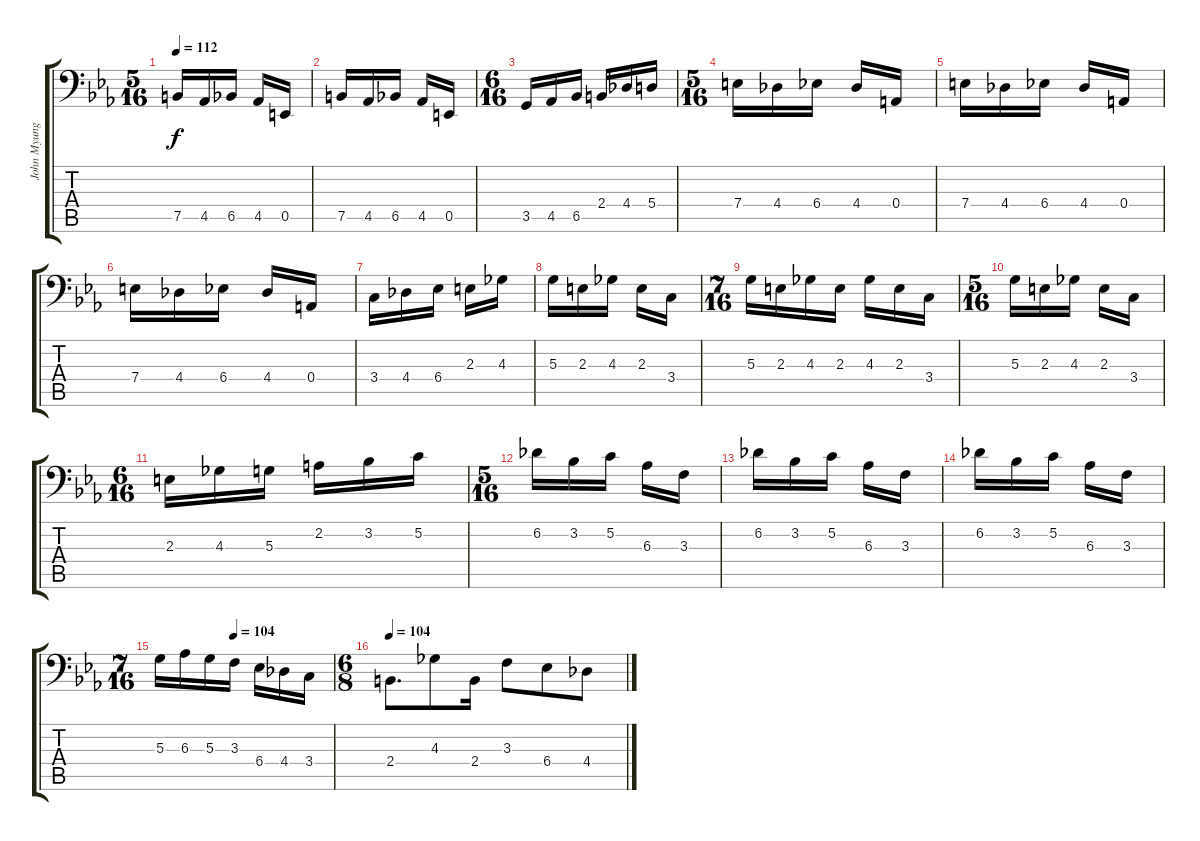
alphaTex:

\track ("John Myung" "John Myung") {instrument electricbassfinger}
\staff {score tabs}
\tuning (C3 G2 D2 A1 E1 B0) {hide}
\ts (5 16)
\tempo 112
\clef f4
\ks eb
7.5.16{dy f} 4.5.16 6.5.16 4.5.16 0.5.16 |
7.5.16 4.5.16 6.5.16 4.5.16 0.5.16 |
\ts (6 16)
3.5.16 4.5.16 6.5.16 2.4.16 4.4.16 5.4.16 |
\ts (5 16)
7.4.16 4.4.16 6.4.16 4.4.16 0.4.16 |
7.4.16 4.4.16 6.4.16 4.4.16 0.4.16 |
7.4.16 4.4.16 6.4.16 4.4.16 0.4.16 |
3.4.16 4.4.16 6.4.16 2.3.16 4.3.16 |
5.3.16 2.3.16 4.3.16 2.3.16 3.4.16 |
\ts (7 16)
5.3.16 2.3.16 4.3.16 2.3.16 4.3.16 2.3.16 3.4.16 |
\ts (5 16)
5.3.16 2.3.16 4.3.16 2.3.16 3.4.16 |
\ts (6 16)
2.3.16 4.3.16 5.3.16 2.2.16 3.2.16 5.2.16 |
\ts (5 16)
6.2.16 3.2.16 5.2.16 6.3.16 3.3.16 |
6.2.16 3.2.16 5.2.16 6.3.16 3.3.16 |
6.2.16 3.2.16 5.2.16 6.3.16 3.3.16 |
\ts (7 16)
\tempo (104 0.42857142857142855)
5.3.16 6.3.16 5.3.16 3.3.16 6.4.16 4.4.16 3.4.16 |
\ts (6 8)
\tempo 104
2.4.8{d} 4.3.8 2.4.16 3.3.8 6.4.8 4.4.8
